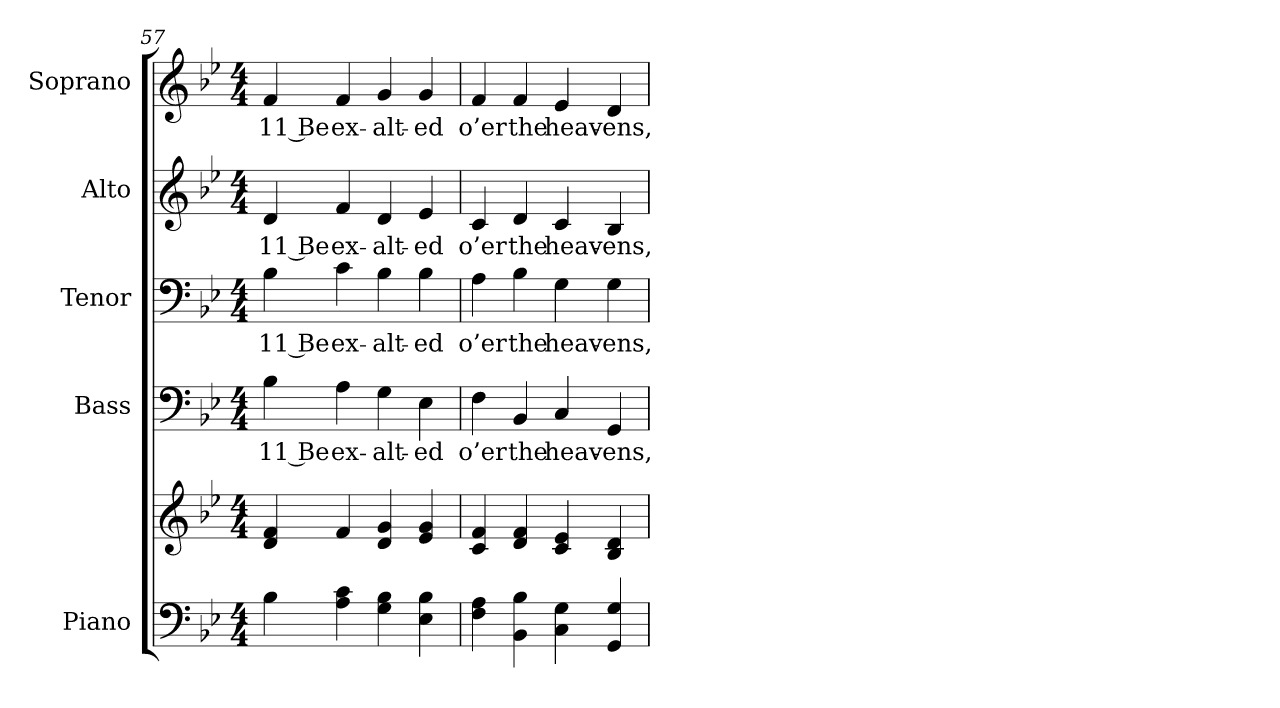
**kern	**kern	**kern	**text	**kern	**text	**kern	**text	**kern	**text
*part5	*part5	*part4	*part4	*part3	*part3	*part2	*part2	*part1	*part1
*staff6	*staff5	*staff4	*staff4	*staff3	*staff3	*staff2	*staff2	*staff1	*staff1
*I"Piano	*	*I"Bass	*	*I"Tenor	*	*I"Alto	*	*I"Soprano	*
*I'Pno.	*	*I'B.	*	*I'T.	*	*I'A.	*	*I'S.	*
!!LO:PB:g=z
*clefF4	*clefG2	*clefF4	*	*clefF4	*	*clefG2	*	*clefG2	*
*k[b-e-]	*k[b-e-]	*k[b-e-]	*	*k[b-e-]	*	*k[b-e-]	*	*k[b-e-]	*
*B-:	*B-:	*B-:	*	*B-:	*	*B-:	*	*B-:	*
*M4/4	*M4/4	*M4/4	*	*M4/4	*	*M4/4	*	*M4/4	*
=57	=57	=57	=57	=57	=57	=57	=57	=57	=57
!	!	!	!LO:LY:b:color=#000000	!	!	!	!	!	!
!	!	!	!	!	!LO:LY:b:color=#000000	!	!	!	!
!	!	!	!	!	!	!	!LO:LY:b:color=#000000	!	!
!	!	!	!	!	!	!	!	!	!LO:LY:b:color=#000000
4B-i\	4di/ 4fi	4B-i\	11 Be	4B-i\	11 Be	4di/	11 Be	4fi/	11 Be
!	!	!	!LO:LY:b:color=#000000	!	!	!	!	!	!
!	!	!	!	!	!LO:LY:b:color=#000000	!	!	!	!
!	!	!	!	!	!	!	!LO:LY:b:color=#000000	!	!
!	!	!	!	!	!	!	!	!	!LO:LY:b:color=#000000
4Ai\ 4ci	4fi/	4Ai\	ex-	4ci\	ex-	4fi/	ex-	4fi/	ex-
!	!	!	!LO:LY:b:color=#000000	!	!	!	!	!	!
!	!	!	!	!	!LO:LY:b:color=#000000	!	!	!	!
!	!	!	!	!	!	!	!LO:LY:b:color=#000000	!	!
!	!	!	!	!	!	!	!	!	!LO:LY:b:color=#000000
4Gi\ 4B-i	4di/ 4gi	4Gi\	-alt-	4B-i\	-alt-	4di/	-alt-	4gi/	-alt-
!	!	!	!LO:LY:b:color=#000000	!	!	!	!	!	!
!	!	!	!	!	!LO:LY:b:color=#000000	!	!	!	!
!	!	!	!	!	!	!	!LO:LY:b:color=#000000	!	!
!	!	!	!	!	!	!	!	!	!LO:LY:b:color=#000000
4E-i\ 4B-i	4e-i/ 4gi	4E-i\	-ed	4B-i\	-ed	4e-i/	-ed	4gi/	-ed
=58	=58	=58	=58	=58	=58	=58	=58	=58	=58
!	!	!	!LO:LY:b:color=#000000	!	!	!	!	!	!
!	!	!	!	!	!LO:LY:b:color=#000000	!	!	!	!
!	!	!	!	!	!	!	!LO:LY:b:color=#000000	!	!
!	!	!	!	!	!	!	!	!	!LO:LY:b:color=#000000
4Fi\ 4Ai	4ci/ 4fi	4Fi\	o’er	4Ai\	o’er	4ci/	o’er	4fi/	o’er
!	!	!	!LO:LY:b:color=#000000	!	!	!	!	!	!
!	!	!	!	!	!LO:LY:b:color=#000000	!	!	!	!
!	!	!	!	!	!	!	!LO:LY:b:color=#000000	!	!
!	!	!	!	!	!	!	!	!	!LO:LY:b:color=#000000
4BB-i\ 4B-i	4di/ 4fi	4BB-i/	the	4B-i\	the	4di/	the	4fi/	the
!	!	!	!LO:LY:b:color=#000000	!	!	!	!	!	!
!	!	!	!	!	!LO:LY:b:color=#000000	!	!	!	!
!	!	!	!	!	!	!	!LO:LY:b:color=#000000	!	!
!	!	!	!	!	!	!	!	!	!LO:LY:b:color=#000000
4Ci\ 4Gi	4ci/ 4e-i	4Ci/	heav-	4Gi\	heav-	4ci/	heav-	4e-i/	heav-
!	!	!	!LO:LY:b:color=#000000	!	!	!	!	!	!
!	!	!	!	!	!LO:LY:b:color=#000000	!	!	!	!
!	!	!	!	!	!	!	!LO:LY:b:color=#000000	!	!
!	!	!	!	!	!	!	!	!	!LO:LY:b:color=#000000
4GGi/ 4Gi	4B-i/ 4di	4GGi/	-ens,	4Gi\	-ens,	4B-i/	-ens,	4di/	-ens,
=	=	=	=	=	=	=	=	=	=
*-	*-	*-	*-	*-	*-	*-	*-	*-	*-
